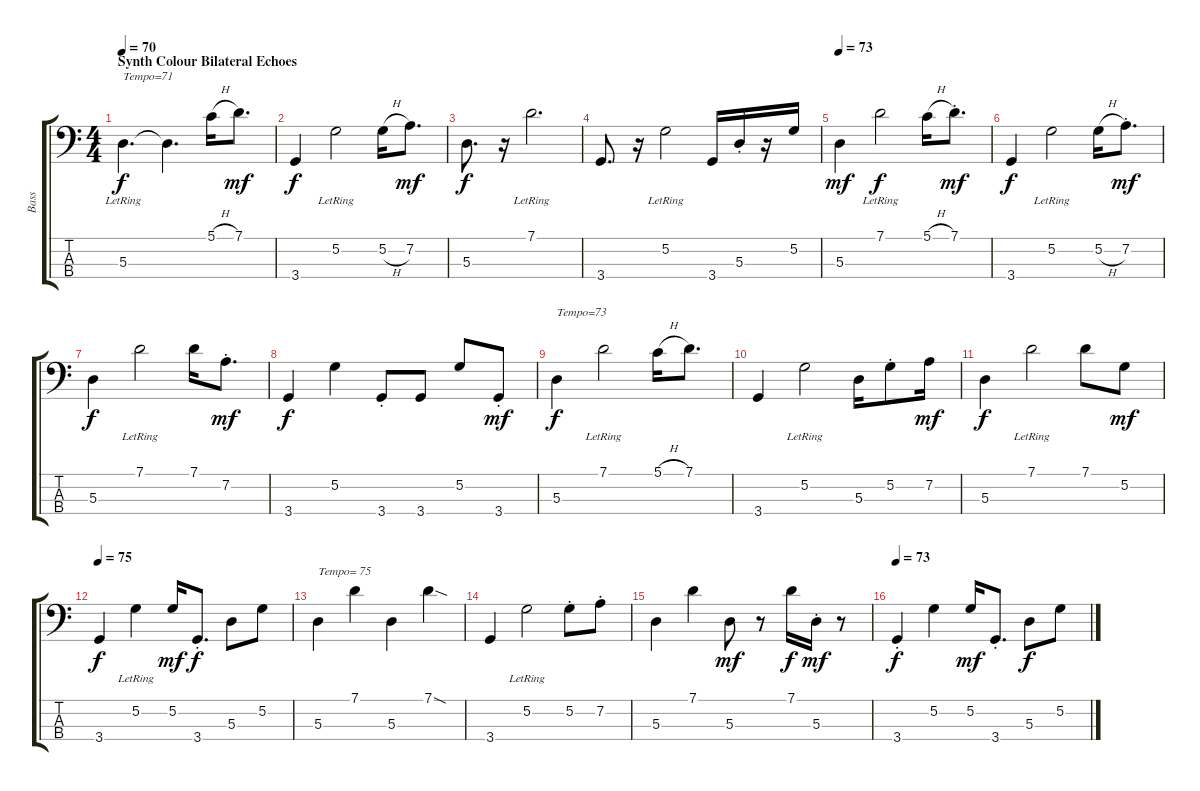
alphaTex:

\track ("Bass" "Bass") {instrument electricbasspick}
\staff {score tabs}
\tuning (G2 D2 A1 E1) {hide}
\ts (4 4)
\section ("" "Synth Colour Bilateral Echoes")
\tempo 70
\tempo 71
\tempo 70
\clef f4
\ks c
5.3{lr}.4{d txt "Tempo=71" dy f instrument electricbasspick} 5.3{t}.4{d} 5.1{h}.16 7.1.8{d dy mf} |
3.4.4{dy f} 5.2{lr}.2 5.2{h}.16 7.2.8{d dy mf} |
5.3.8{d dy f} r.16 7.1{lr}.2{d} |
3.4.8{d} r.16 5.2{lr}.2 3.4.16 5.3{st}.16 r.16 5.2.16 |
\tempo 73
5.3.4{dy mf} 7.1{lr}.2{dy f} 5.1{h}.16 7.1{st}.8{d dy mf} |
3.4.4{dy f} 5.2{lr}.2 5.2{h}.16 7.2{st}.8{d dy mf} |
5.3.4{dy f} 7.1{lr}.2 7.1.16 7.2{st}.8{d dy mf} |
3.4.4{dy f} 5.2.4 3.4{st}.8 3.4.8 5.2.8 3.4{st}.8{dy mf} |
5.3.4{txt "Tempo=73" dy f} 7.1{lr}.2 5.1{h}.16 7.1.8{d} |
3.4.4 5.2{lr}.2 5.3.16 5.2{st}.8 7.2.16{dy mf} |
5.3.4{dy f} 7.1{lr}.2 7.1.8 5.2.8{dy mf} |
\tempo 75
3.4.4{dy f} 5.2{lr}.4 5.2.16{dy mf} 3.4{st}.8{d dy f} 5.3.8 5.2.8 |
5.3.4{txt "Tempo= 75"} 7.1.4 5.3.4 7.1{sod}.4 |
3.4.4 5.2{lr}.2 5.2{st}.8 7.2{st}.8 |
5.3.4 7.1.4 5.3.8{dy mf} r.8 7.1.16{dy f} 5.3{st}.16{dy mf} r.8 |
\tempo 73
3.4{st}.4{dy f} 5.2.4 5.2.16{dy mf} 3.4{st}.8{d} 5.3.8{dy f} 5.2.8
